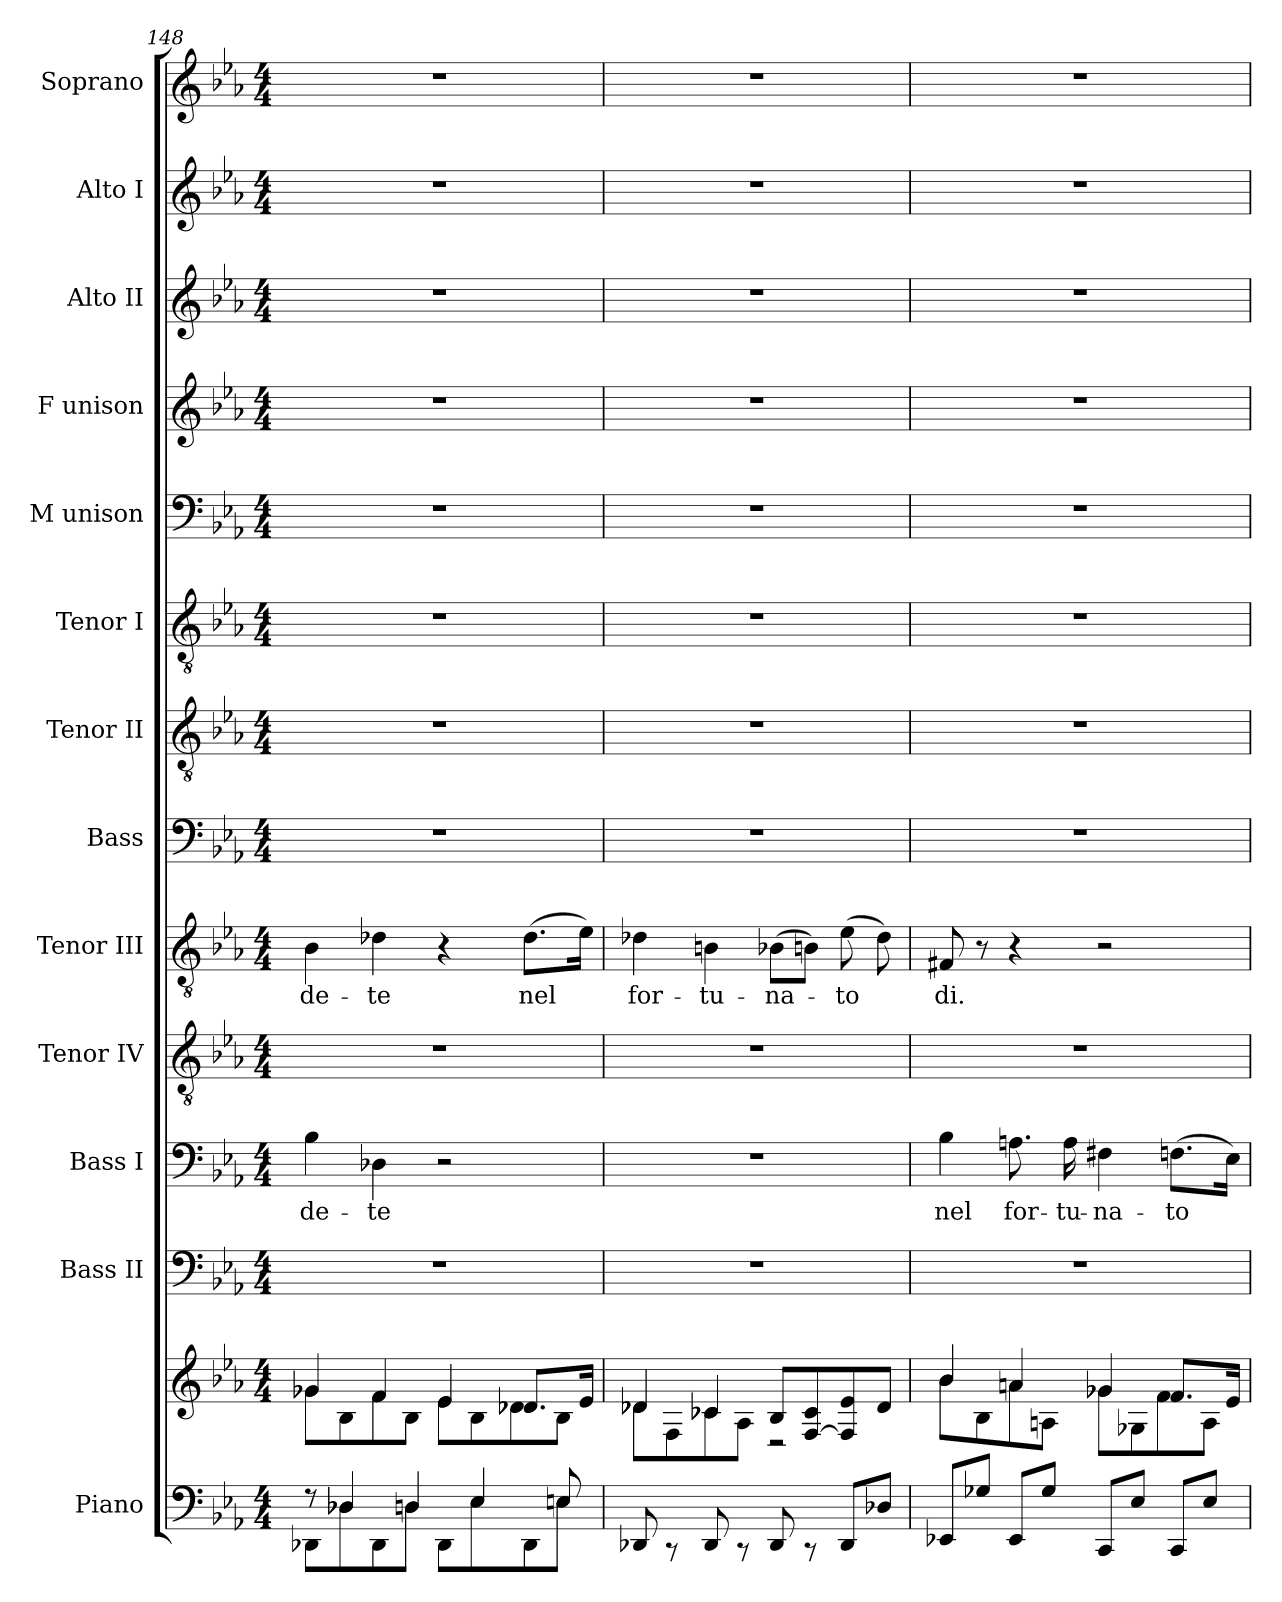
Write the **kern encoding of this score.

**kern	**kern	**kern	**kern	**text	**kern	**kern	**text	**kern	**kern	**kern	**kern	**kern	**kern	**kern	**kern
*part13	*part13	*part12	*part11	*part11	*part10	*part9	*part9	*part8	*part7	*part6	*part5	*part4	*part3	*part2	*part1
*staff14	*staff13	*staff12	*staff11	*staff11	*staff10	*staff9	*staff9	*staff8	*staff7	*staff6	*staff5	*staff4	*staff3	*staff2	*staff1
*I"Piano	*	*I"Bass II	*I"Bass I	*	*I"Tenor IV	*I"Tenor III	*	*I"Bass	*I"Tenor II	*I"Tenor I	*I"M unison	*I"F unison	*I"Alto II	*I"Alto I	*I"Soprano
*I'Pno.	*	*I'B.II	*I'B.I	*	*I'T.IV	*I'T.III	*	*I'B.	*I'T.II	*I'T.I	*I'M.u.	*I'F.u.	*I'A.II	*I'A.I	*I'S.
*clefF4	*clefG2	*clefF4	*clefF4	*	*clefGv2	*clefGv2	*	*clefF4	*clefGv2	*clefGv2	*clefF4	*clefG2	*clefG2	*clefG2	*clefG2
*k[b-e-a-]	*k[b-e-a-]	*k[b-e-a-]	*k[b-e-a-]	*	*k[b-e-a-]	*k[b-e-a-]	*	*k[b-e-a-]	*k[b-e-a-]	*k[b-e-a-]	*k[b-e-a-]	*k[b-e-a-]	*k[b-e-a-]	*k[b-e-a-]	*k[b-e-a-]
*M4/4	*M4/4	*M4/4	*M4/4	*	*M4/4	*M4/4	*	*M4/4	*M4/4	*M4/4	*M4/4	*M4/4	*M4/4	*M4/4	*M4/4
=148	=148	=148	=148	=148	=148	=148	=148	=148	=148	=148	=148	=148	=148	=148	=148
*^	*^	*	*	*	*	*	*	*	*	*	*	*	*	*	*
!	!	!	!	!	!	!LO:LY:b	!	!	!LO:LY:b	!	!	!	!	!	!	!	!
8r	8DD-X\L	4g-X/	8g-\L	1r	4B-\	-de-	1r	4B-\	-de-	1r	1r	1r	1r	1r	1r	1r	1r
4D-X/	8D-\	.	8B-\	.	.	.	.	.	.	.	.	.	.	.	.	.	.
!	!	!	!	!	!	!LO:LY:b	!	!	!LO:LY:b	!	!	!	!	!	!	!	!
.	8DD-\	4f/	8f\	.	4D-X\	-te	.	4d-X\	-te	.	.	.	.	.	.	.	.
4Dn/	8D\J	.	8B-\J	.	.	.	.	.	.	.	.	.	.	.	.	.	.
.	8DD-\L	4e-/	8e-\L	.	2r	.	.	4r	.	.	.	.	.	.	.	.	.
4E-/	8E-\	.	8B-\	.	.	.	.	.	.	.	.	.	.	.	.	.	.
!	!	!	!	!	!	!	!	!	!LO:LY:b	!	!	!	!	!	!	!	!
.	8DD-\	8.d-X/L	8d-\	.	.	.	.	(>8.d-\L	nel	.	.	.	.	.	.	.	.
8En/	8E\J	.	8B-\J	.	.	.	.	.	.	.	.	.	.	.	.	.	.
.	.	16e-/Jk	.	.	.	.	.	16e-\Jk)	.	.	.	.	.	.	.	.	.
!!LO:PB:g=z
=149	=149	=149	=149	=149	=149	=149	=149	=149	=149	=149	=149	=149	=149	=149	=149	=149	=149
!	!	!	!	!	!	!	!	!	!LO:LY:b	!	!	!	!	!	!	!	!
1ryy	8DD-X/	4d-X/	8d-\L	1r	1r	.	1r	4d-X\	for-	1r	1r	1r	1r	1r	1r	1r	1r
.	8r	.	8F\	.	.	.	.	.	.	.	.	.	.	.	.	.	.
!	!	!	!	!	!	!	!	!	!LO:LY:b	!	!	!	!	!	!	!	!
.	8DD-/	4c-X/	8c-\	.	.	.	.	4Bn\	-tu-	.	.	.	.	.	.	.	.
.	8r	.	8A-\J	.	.	.	.	.	.	.	.	.	.	.	.	.	.
!	!	!	!	!	!	!	!	!	!LO:LY:b	!	!	!	!	!	!	!	!
.	8DD-/	8B-/L	2r	.	.	.	.	(>8B-X\L	-na-	.	.	.	.	.	.	.	.
.	8r	[8F/ 8c-/	.	.	.	.	.	8Bn\J)	.	.	.	.	.	.	.	.	.
!	!	!	!	!	!	!	!	!	!LO:LY:b	!	!	!	!	!	!	!	!
.	8DD-/L	8F/] 8e-/	.	.	.	.	.	(>8e-\	-to	.	.	.	.	.	.	.	.
.	8D-X/J	8d-/J	.	.	.	.	.	8d-\)	.	.	.	.	.	.	.	.	.
=150	=150	=150	=150	=150	=150	=150	=150	=150	=150	=150	=150	=150	=150	=150	=150	=150	=150
!	!	!	!	!	!	!LO:LY:b	!	!	!LO:LY:b	!	!	!	!	!	!	!	!
1ryy	8EE-X/L	4b-/	8b-\L	1r	4B-\	nel	1r	8F#X/	di.	1r	1r	1r	1r	1r	1r	1r	1r
.	8G-X/J	.	8B-\	.	.	.	.	8r	.	.	.	.	.	.	.	.	.
!	!	!	!	!	!	!LO:LY:b	!	!	!	!	!	!	!	!	!	!	!
.	8EE-/L	4an/	8a\	.	8.An\	for-	.	4r	.	.	.	.	.	.	.	.	.
.	8G-/J	.	8An\J	.	.	.	.	.	.	.	.	.	.	.	.	.	.
!	!	!	!	!	!	!LO:LY:b	!	!	!	!	!	!	!	!	!	!	!
.	.	.	.	.	16A\	-tu-	.	.	.	.	.	.	.	.	.	.	.
!	!	!	!	!	!	!LO:LY:b	!	!	!	!	!	!	!	!	!	!	!
.	8CC/L	4g-X/	8g-\L	.	4F#X\	-na-	.	2r	.	.	.	.	.	.	.	.	.
.	8E-/J	.	8G-X\	.	.	.	.	.	.	.	.	.	.	.	.	.	.
!	!	!	!	!	!	!LO:LY:b	!	!	!	!	!	!	!	!	!	!	!
.	8CC/L	8.f/L	8f\	.	(>8.Fn\L	-to	.	.	.	.	.	.	.	.	.	.	.
.	8E-/J	.	8A\J	.	.	.	.	.	.	.	.	.	.	.	.	.	.
.	.	16e-/Jk	.	.	16E-\Jk)	.	.	.	.	.	.	.	.	.	.	.	.
*v	*v	*	*	*	*	*	*	*	*	*	*	*	*	*	*	*	*
*	*v	*v	*	*	*	*	*	*	*	*	*	*	*	*	*	*
=	=	=	=	=	=	=	=	=	=	=	=	=	=	=	=
*-	*-	*-	*-	*-	*-	*-	*-	*-	*-	*-	*-	*-	*-	*-	*-
